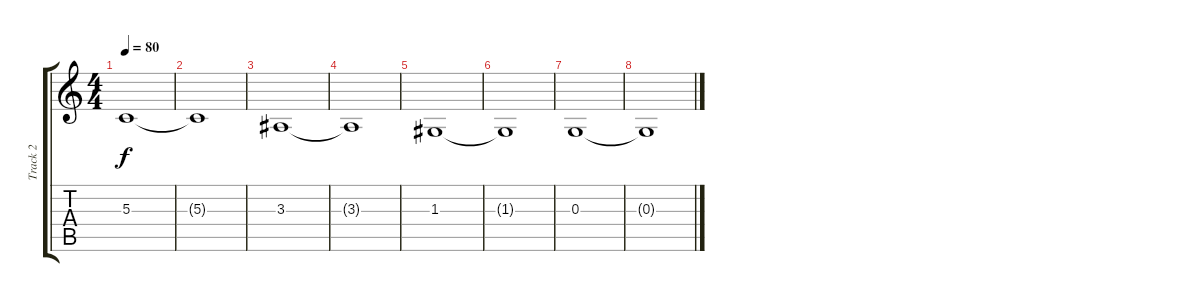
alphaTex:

\track ("Track 2" "Track 2") {instrument stringensemble1}
\staff {score tabs}
\tuning (E4 B3 G3 D3 A2 E2) {hide}
\ts (4 4)
\section ("" "")
\tempo 80
\clef g2
\ks c
5.3.1{dy f volume 6} |
5.3{t}.1 |
3.3.1 |
3.3{t}.1 |
1.3.1{volume 0} |
1.3{t}.1 |
0.3.1 |
0.3{t}.1
